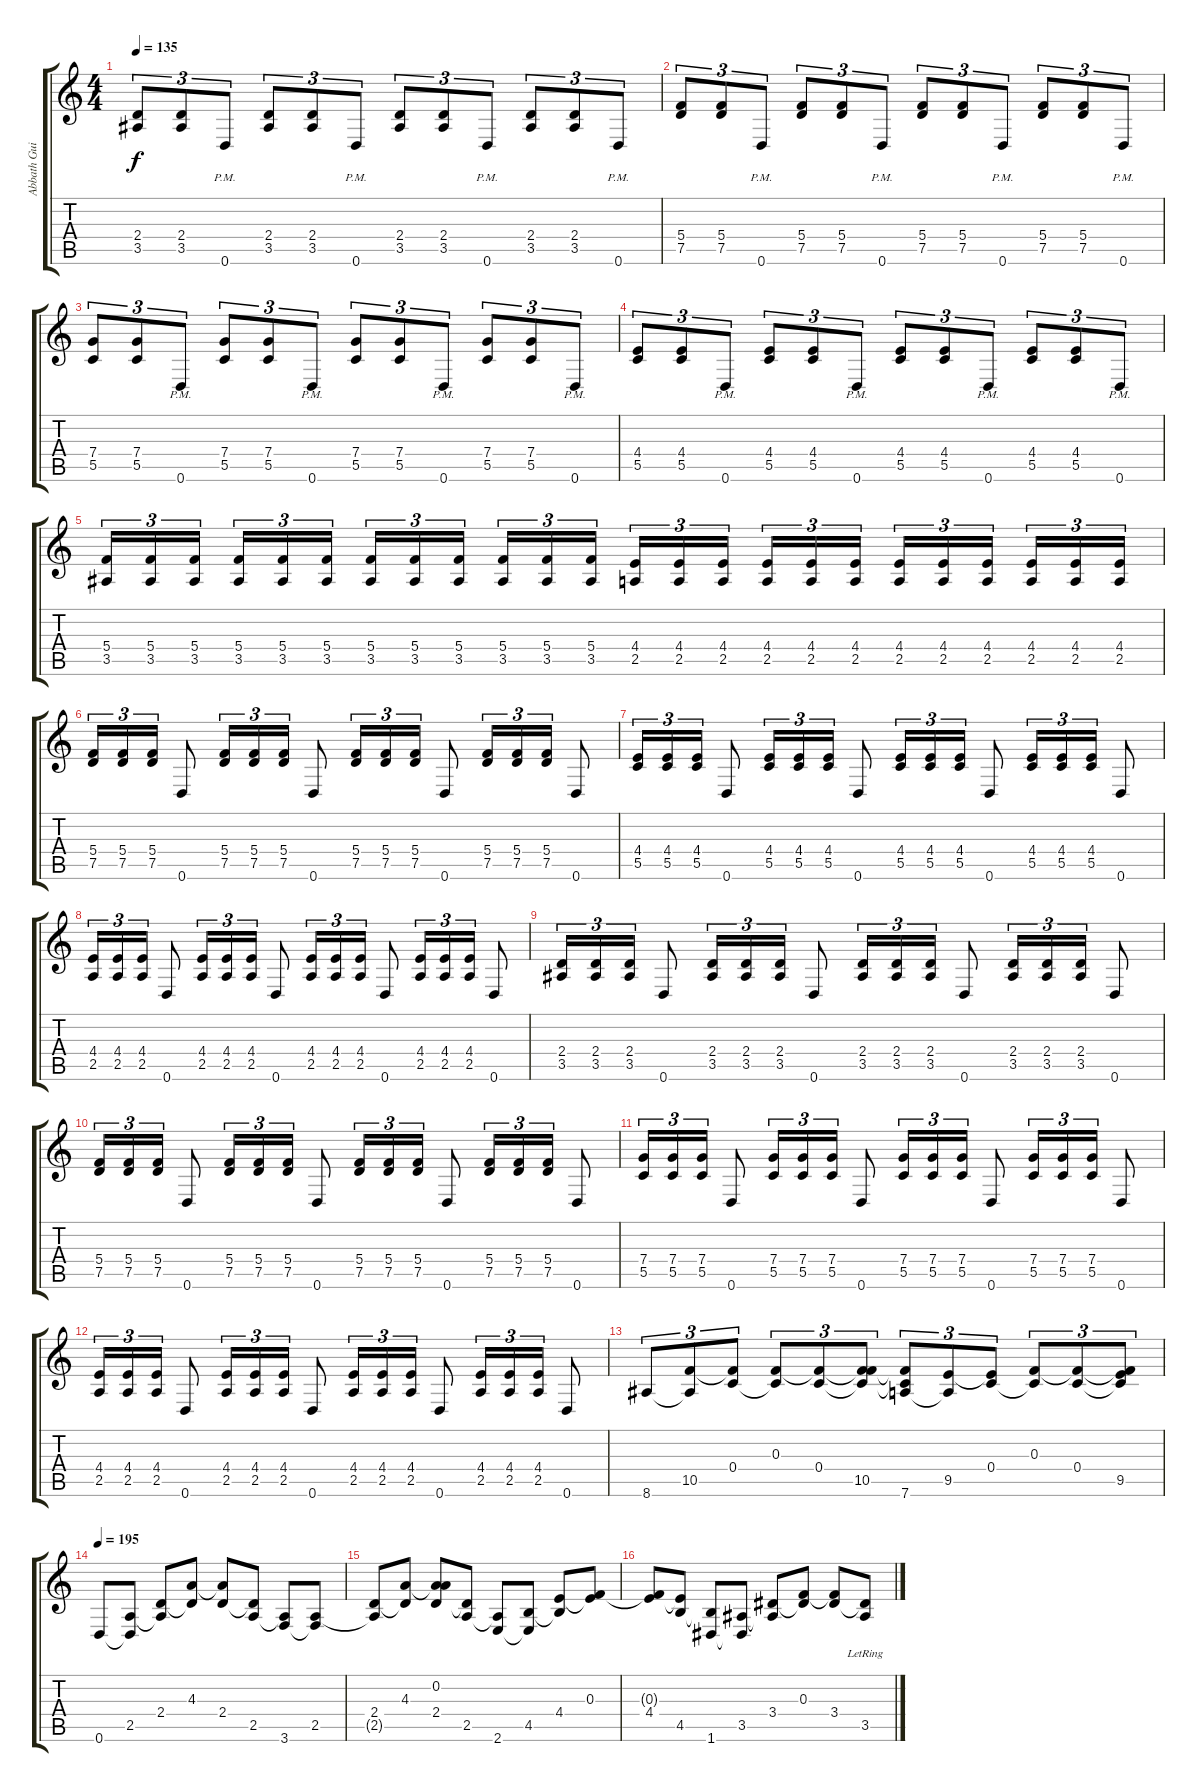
\track ("Abbath Guitar 2" "Abbath Gui") {instrument distortionguitar}
\staff {score tabs}
\tuning (D4 A3 F3 C3 G2 D2) {hide}
\ts (4 4)
\tempo 135
\clef g2
\ks c
(2.4 3.5).8{tu (3 2) dy f} (2.4 3.5).8{tu (3 2)} 0.6{pm}.8{tu (3 2)} (2.4 3.5).8{tu (3 2)} (2.4 3.5).8{tu (3 2)} 0.6{pm}.8{tu (3 2)} (2.4 3.5).8{tu (3 2)} (2.4 3.5).8{tu (3 2)} 0.6{pm}.8{tu (3 2)} (2.4 3.5).8{tu (3 2)} (2.4 3.5).8{tu (3 2)} 0.6{pm}.8{tu (3 2)} |
(5.4 7.5).8{tu (3 2)} (5.4 7.5).8{tu (3 2)} 0.6{pm}.8{tu (3 2)} (5.4 7.5).8{tu (3 2)} (5.4 7.5).8{tu (3 2)} 0.6{pm}.8{tu (3 2)} (5.4 7.5).8{tu (3 2)} (5.4 7.5).8{tu (3 2)} 0.6{pm}.8{tu (3 2)} (5.4 7.5).8{tu (3 2)} (5.4 7.5).8{tu (3 2)} 0.6{pm}.8{tu (3 2)} |
(7.4 5.5).8{tu (3 2)} (7.4 5.5).8{tu (3 2)} 0.6{pm}.8{tu (3 2)} (7.4 5.5).8{tu (3 2)} (7.4 5.5).8{tu (3 2)} 0.6{pm}.8{tu (3 2)} (7.4 5.5).8{tu (3 2)} (7.4 5.5).8{tu (3 2)} 0.6{pm}.8{tu (3 2)} (7.4 5.5).8{tu (3 2)} (7.4 5.5).8{tu (3 2)} 0.6{pm}.8{tu (3 2)} |
(4.4 5.5).8{tu (3 2)} (4.4 5.5).8{tu (3 2)} 0.6{pm}.8{tu (3 2)} (4.4 5.5).8{tu (3 2)} (4.4 5.5).8{tu (3 2)} 0.6{pm}.8{tu (3 2)} (4.4 5.5).8{tu (3 2)} (4.4 5.5).8{tu (3 2)} 0.6{pm}.8{tu (3 2)} (4.4 5.5).8{tu (3 2)} (4.4 5.5).8{tu (3 2)} 0.6{pm}.8{tu (3 2)} |
(5.4 3.5).16{tu (3 2)} (5.4 3.5).16{tu (3 2)} (5.4 3.5).16{tu (3 2) beam splitsecondary} (5.4 3.5).16{tu (3 2)} (5.4 3.5).16{tu (3 2)} (5.4 3.5).16{tu (3 2)} (5.4 3.5).16{tu (3 2)} (5.4 3.5).16{tu (3 2)} (5.4 3.5).16{tu (3 2) beam splitsecondary} (5.4 3.5).16{tu (3 2)} (5.4 3.5).16{tu (3 2)} (5.4 3.5).16{tu (3 2)} (4.4 2.5).16{tu (3 2)} (4.4 2.5).16{tu (3 2)} (4.4 2.5).16{tu (3 2) beam splitsecondary} (4.4 2.5).16{tu (3 2)} (4.4 2.5).16{tu (3 2)} (4.4 2.5).16{tu (3 2)} (4.4 2.5).16{tu (3 2)} (4.4 2.5).16{tu (3 2)} (4.4 2.5).16{tu (3 2) beam splitsecondary} (4.4 2.5).16{tu (3 2)} (4.4 2.5).16{tu (3 2)} (4.4 2.5).16{tu (3 2)} |
(5.4 7.5).16{tu (3 2)} (5.4 7.5).16{tu (3 2)} (5.4 7.5).16{tu (3 2)} 0.6.8 (5.4 7.5).16{tu (3 2)} (5.4 7.5).16{tu (3 2)} (5.4 7.5).16{tu (3 2)} 0.6.8 (5.4 7.5).16{tu (3 2)} (5.4 7.5).16{tu (3 2)} (5.4 7.5).16{tu (3 2)} 0.6.8 (5.4 7.5).16{tu (3 2)} (5.4 7.5).16{tu (3 2)} (5.4 7.5).16{tu (3 2)} 0.6.8 |
(4.4 5.5).16{tu (3 2)} (4.4 5.5).16{tu (3 2)} (4.4 5.5).16{tu (3 2)} 0.6.8 (4.4 5.5).16{tu (3 2)} (4.4 5.5).16{tu (3 2)} (4.4 5.5).16{tu (3 2)} 0.6.8 (4.4 5.5).16{tu (3 2)} (4.4 5.5).16{tu (3 2)} (4.4 5.5).16{tu (3 2)} 0.6.8 (4.4 5.5).16{tu (3 2)} (4.4 5.5).16{tu (3 2)} (4.4 5.5).16{tu (3 2)} 0.6.8 |
(4.4 2.5).16{tu (3 2)} (4.4 2.5).16{tu (3 2)} (4.4 2.5).16{tu (3 2)} 0.6.8 (4.4 2.5).16{tu (3 2)} (4.4 2.5).16{tu (3 2)} (4.4 2.5).16{tu (3 2)} 0.6.8 (4.4 2.5).16{tu (3 2)} (4.4 2.5).16{tu (3 2)} (4.4 2.5).16{tu (3 2)} 0.6.8 (4.4 2.5).16{tu (3 2)} (4.4 2.5).16{tu (3 2)} (4.4 2.5).16{tu (3 2)} 0.6.8 |
(2.4 3.5).16{tu (3 2)} (2.4 3.5).16{tu (3 2)} (2.4 3.5).16{tu (3 2)} 0.6.8 (2.4 3.5).16{tu (3 2)} (2.4 3.5).16{tu (3 2)} (2.4 3.5).16{tu (3 2)} 0.6.8 (2.4 3.5).16{tu (3 2)} (2.4 3.5).16{tu (3 2)} (2.4 3.5).16{tu (3 2)} 0.6.8 (2.4 3.5).16{tu (3 2)} (2.4 3.5).16{tu (3 2)} (2.4 3.5).16{tu (3 2)} 0.6.8 |
(5.4 7.5).16{tu (3 2)} (5.4 7.5).16{tu (3 2)} (5.4 7.5).16{tu (3 2)} 0.6.8 (5.4 7.5).16{tu (3 2)} (5.4 7.5).16{tu (3 2)} (5.4 7.5).16{tu (3 2)} 0.6.8 (5.4 7.5).16{tu (3 2)} (5.4 7.5).16{tu (3 2)} (5.4 7.5).16{tu (3 2)} 0.6.8 (5.4 7.5).16{tu (3 2)} (5.4 7.5).16{tu (3 2)} (5.4 7.5).16{tu (3 2)} 0.6.8 |
(7.4 5.5).16{tu (3 2)} (7.4 5.5).16{tu (3 2)} (7.4 5.5).16{tu (3 2)} 0.6.8 (7.4 5.5).16{tu (3 2)} (7.4 5.5).16{tu (3 2)} (7.4 5.5).16{tu (3 2)} 0.6.8 (7.4 5.5).16{tu (3 2)} (7.4 5.5).16{tu (3 2)} (7.4 5.5).16{tu (3 2)} 0.6.8 (7.4 5.5).16{tu (3 2)} (7.4 5.5).16{tu (3 2)} (7.4 5.5).16{tu (3 2)} 0.6.8 |
(4.4 2.5).16{tu (3 2)} (4.4 2.5).16{tu (3 2)} (4.4 2.5).16{tu (3 2)} 0.6.8 (4.4 2.5).16{tu (3 2)} (4.4 2.5).16{tu (3 2)} (4.4 2.5).16{tu (3 2)} 0.6.8 (4.4 2.5).16{tu (3 2)} (4.4 2.5).16{tu (3 2)} (4.4 2.5).16{tu (3 2)} 0.6.8 (4.4 2.5).16{tu (3 2)} (4.4 2.5).16{tu (3 2)} (4.4 2.5).16{tu (3 2)} 0.6.8 |
8.6.8{tu (3 2)} (10.5 8.6{t}).8{tu (3 2)} (0.4 10.5{t}).8{tu (3 2)} (0.3 0.4{t}).8{tu (3 2)} (0.3{t} 0.4).8{tu (3 2)} (0.3{t} 0.4{t} 10.5).8{tu (3 2)} (0.4{t} 10.5{t} 7.6).8{tu (3 2)} (9.5 7.6{t}).8{tu (3 2)} (0.4 9.5{t}).8{tu (3 2)} (0.3 0.4{t}).8{tu (3 2)} (0.3{t} 0.4).8{tu (3 2)} (0.3{t} 0.4{t} 9.5).8{tu (3 2)} |
\tempo 195
0.6.8 (2.5 0.6{t}).8 (2.4 2.5{t}).8 (4.3 2.4{t}).8 (4.3{t} 2.4).8 (2.4{t} 2.5).8 (2.5{t} 3.6).8 (2.5 3.6{t}).8 |
(2.4 2.5{t}).8 (4.3 2.4{t}).8 (0.2 4.3{t} 2.4).8 (2.4{t} 2.5).8 (2.5{t} 2.6).8 (4.5 2.6{t}).8 (4.4 4.5{t}).8 (0.3 4.4{t}).8 |
(0.3{t} 4.4).8 (4.4{t} 4.5).8 (4.5{t} 1.6).8 (3.5 1.6{t}).8 (3.4 3.5{t}).8 (0.3 3.4{t}).8 (0.3{t} 3.4).8 (3.4{t} 3.5{lr}).8
